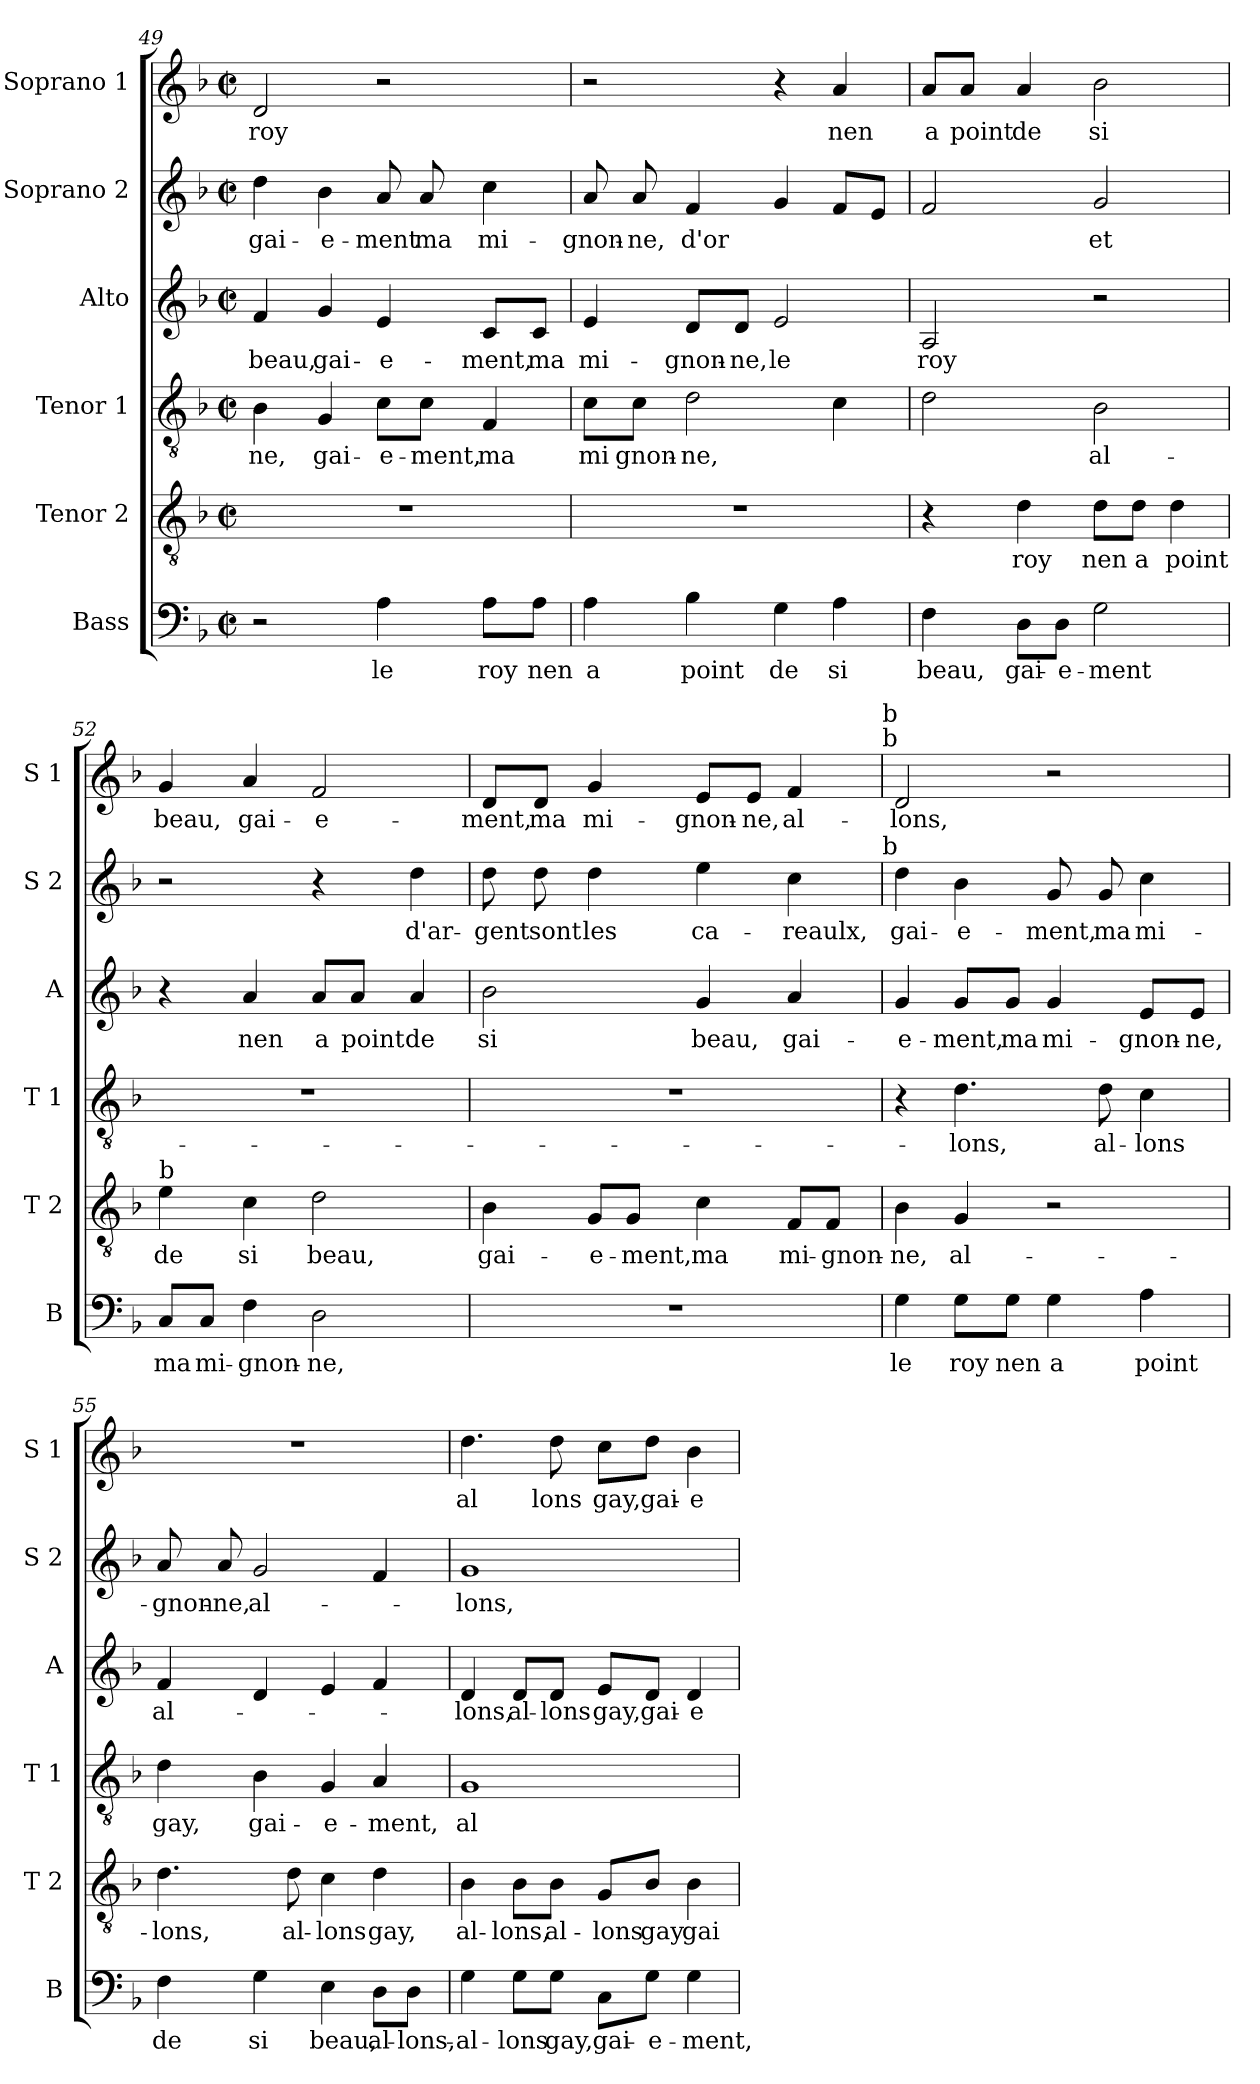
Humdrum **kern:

**kern	**text	**kern	**text	**kern	**text	**kern	**text	**kern	**text	**kern	**text
*part6	*part6	*part5	*part5	*part4	*part4	*part3	*part3	*part2	*part2	*part1	*part1
*staff6	*staff6	*staff5	*staff5	*staff4	*staff4	*staff3	*staff3	*staff2	*staff2	*staff1	*staff1
*I"Bass	*	*I"Tenor 2	*	*I"Tenor 1	*	*I"Alto	*	*I"Soprano 2	*	*I"Soprano 1	*
*I'B	*	*I'T 2	*	*I'T 1	*	*I'A	*	*I'S 2	*	*I'S 1	*
*clefF4	*	*clefGv2	*	*clefGv2	*	*clefG2	*	*clefG2	*	*clefG2	*
*k[b-]	*	*k[b-]	*	*k[b-]	*	*k[b-]	*	*k[b-]	*	*k[b-]	*
*F:	*	*F:	*	*F:	*	*F:	*	*F:	*	*F:	*
*M2/2	*	*M2/2	*	*M2/2	*	*M2/2	*	*M2/2	*	*M2/2	*
*met(c|)	*	*met(c|)	*	*met(c|)	*	*met(c|)	*	*met(c|)	*	*met(c|)	*
=49	=49	=49	=49	=49	=49	=49	=49	=49	=49	=49	=49
2r	.	1r	.	4B-\	-ne,	4f/	beau,	4dd\	gai-	2d/	roy
.	.	.	.	4G/	gai-	4g/	gai-	4b-\	-e-	.	.
4A\	le	.	.	8c\L	-e-	4e/	-e-	8a/	-ment	2r	.
.	.	.	.	8c\J	-ment,	.	.	8a/	ma	.	.
8A\L	roy	.	.	4F/	ma	8c/L	-ment,	4cc\	mi-	.	.
8A\J	nen	.	.	.	.	8c/J	ma	.	.	.	.
!!LO:LB:g=z
=50	=50	=50	=50	=50	=50	=50	=50	=50	=50	=50	=50
4A\	a	1r	.	8c\L	mi	4e/	mi-	8a/	-gnon-	2r	.
.	.	.	.	8c\J	gnon-	.	.	8a/	-ne,	.	.
4B-\	point	.	.	2d\	-ne,	8d/L	-gnon-	4f/	d'or	.	.
.	.	.	.	.	.	8d/J	-ne,	.	.	.	.
4G\	de	.	.	.	.	2e/	le	4g/	.	4r	.
4A\	si	.	.	4c\	.	.	.	8f/L	.	4a/	nen
.	.	.	.	.	.	.	.	8e/J	.	.	.
=51	=51	=51	=51	=51	=51	=51	=51	=51	=51	=51	=51
4F\	beau,	4r	.	2d\	.	2A/	roy	2f/	.	8a/L	a
.	.	.	.	.	.	.	.	.	.	8a/J	point
8D\L	gai-	4d\	-roy	.	.	.	.	.	.	4a/	de
8D\J	-e-	.	.	.	.	.	.	.	.	.	.
2G\	-ment	8d\L	nen	2B-\	al-	2r	.	2g/	et	2b-\	si
.	.	8d\J	a	.	.	.	.	.	.	.	.
.	.	4d\	point	.	.	.	.	.	.	.	.
=52	=52	=52	=52	=52	=52	=52	=52	=52	=52	=52	=52
!	!	!LO:TX:a:t=b	!	!	!	!	!	!	!	!	!
8C/L	ma	4e\	de	1r	.	4r	.	2r	.	4g/	beau,
8C/J	mi-	.	.	.	.	.	.	.	.	.	.
4F\	-gnon-	4c\	si	.	.	4a/	nen	.	.	4a/	gai-
2D\	-ne,	2d\	beau,	.	.	8a/L	a	4r	.	2f/	-e-
.	.	.	.	.	.	8a/J	point	.	.	.	.
.	.	.	.	.	.	4a/	de	4dd\	d'ar-	.	.
=53	=53	=53	=53	=53	=53	=53	=53	=53	=53	=53	=53
1r	.	4B-\	gai-	1r	.	2b-\	si	8dd\	-gent	8d/L	-ment,
.	.	.	.	.	.	.	.	8dd\	sont	8d/J	ma
.	.	8G/L	-e-	.	.	.	.	4dd\	les	4g/	mi-
.	.	8G/J	-ment,	.	.	.	.	.	.	.	.
.	.	4c\	ma	.	.	4g/	beau,	4ee\	ca-	8e/L	-gnon-
.	.	.	.	.	.	.	.	.	.	8e/J	-ne,
.	.	8F/L	mi-	.	.	4a/	gai-	4cc\	-reaulx,	4f/	al-
.	.	8F/J	-gnon-	.	.	.	.	.	.	.	.
!	!	!	!	!	!	!	!	!	!	!LO:TX:a:t=b	!
!	!	!	!	!	!	!	!	!	!	!LO:TX:a:t=b	!
!	!	!	!	!	!	!	!	!LO:TX:a:t=b	!	!	!
!!LO:PB:g=z
=54	=54	=54	=54	=54	=54	=54	=54	=54	=54	=54	=54
4G\	le	4B-\	-ne,	4r	.	4g/	-e-	4dd\	gai-	2d/	-lons,
8G\L	roy	4G/	al-	4.d\	-lons,	8g/L	-ment,	4b-\	-e-	.	.
8G\J	nen	.	.	.	.	8g/J	ma	.	.	.	.
4G\	a	2r	.	.	.	4g/	mi-	8g/	-ment,	2r	.
.	.	.	.	8d\	al-	.	.	8g/	ma	.	.
4A\	point	.	.	4c\	-lons	8e/L	-gnon-	4cc\	mi-	.	.
.	.	.	.	.	.	8e/J	-ne,	.	.	.	.
=55	=55	=55	=55	=55	=55	=55	=55	=55	=55	=55	=55
4F\	de	4.d\	-lons,	4d\	gay,	4f/	al-	8a/	-gnon-	1r	.
.	.	.	.	.	.	.	.	8a/	-ne,	.	.
4G\	si	.	.	4B-\	gai-	4d/	.	2g/	al-	.	.
.	.	8d\	al-	.	.	.	.	.	.	.	.
4E\	beau,	4c\	-lons	4G/	-e-	4e/	.	.	.	.	.
8D\L	al-	4d\	gay,	4A/	-ment,	4f/	.	4f/	.	.	.
8D\J	-lons,-	.	.	.	.	.	.	.	.	.	.
=56	=56	=56	=56	=56	=56	=56	=56	=56	=56	=56	=56
4G\	-al-	4B-\	al-	1G	al-	4d/	-lons,	1g	-lons,	4.dd\	al
8G\L	-lons	8B-\L	-lons,	.	.	8d/L	al-	.	.	.	.
8G\J	gay,	8B-\J	al-	.	.	8d/J	-lons	.	.	8dd\	lons
8C\L	gai-	8G/L	-lons	.	.	8e/L	gay,	.	.	8cc\L	gay,
8G\J	-e-	8B-/J	gay	.	.	8d/J	gai-	.	.	8dd\J	gai-
4G\	-ment,	4B-\	gai-	.	.	4d/	-e-	.	.	4b-\	-e-
=	=	=	=	=	=	=	=	=	=	=	=
*-	*-	*-	*-	*-	*-	*-	*-	*-	*-	*-	*-
